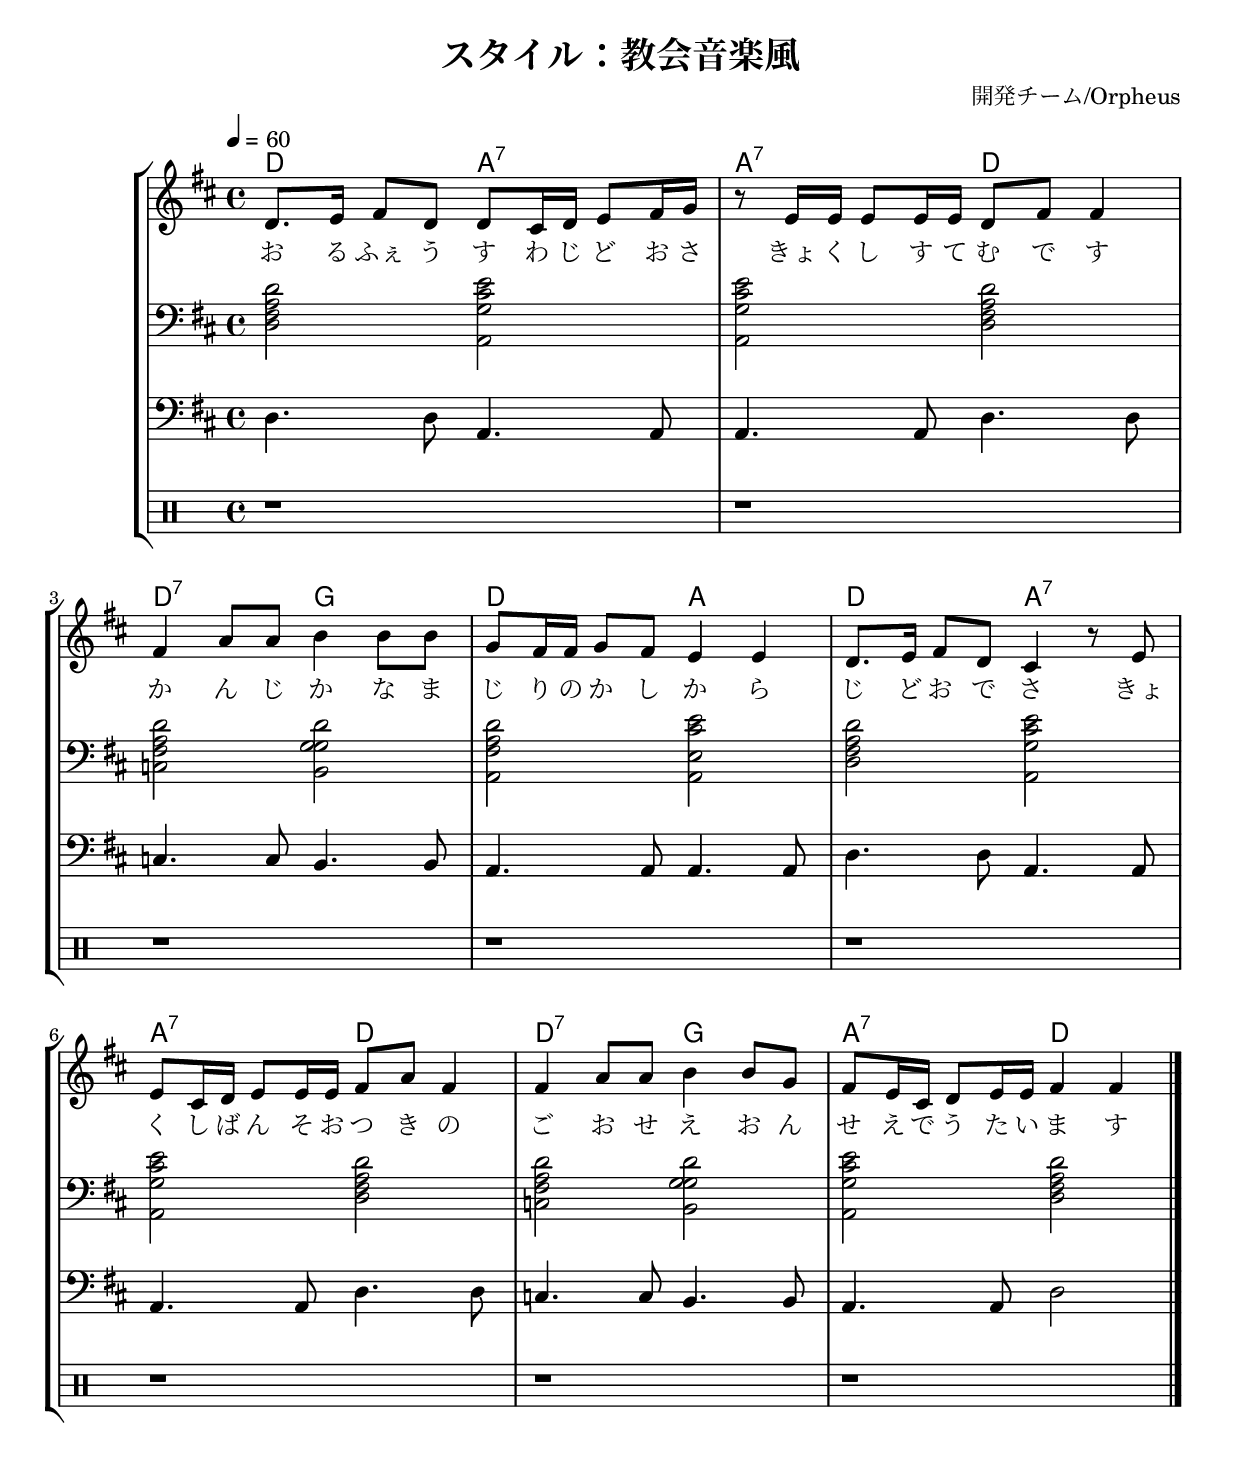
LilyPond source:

\version "2.12.1"

\header {
	title = \markup {スタイル：教会音楽風}
	composer = \markup \center-column {開発チーム/Orpheus}
}

harmony = \chordmode {
	d2 a:7 a:7 d d:7 g d a d a:7 a:7 d d:7 g a:7 d 
}

melody = {
	\set Staff.midiInstrument = #"fss0.42"
		\key d \major
	\tempo 4 = 60
d'8.  e'16  fis'8  d'8  d'8  cis'16  d'16  e'8  fis'16  g'16 
	r8  e'16  e'16  e'8  e'16  e'16  d'8  fis'8  fis'4 
	fis'4  a'8  a'8  b'4  b'8  b'8 
	g'8  fis'16  fis'16  g'8  fis'8  e'4  e'4 
	d'8.  e'16  fis'8  d'8  cis'4  r8  e'8 
	e'8  cis'16  d'16  e'8  e'16  e'16  fis'8  a'8  fis'4 
	fis'4  a'8  a'8  b'4  b'8  g'8 
	fis'8  e'16  cis'16  d'8  e'16  e'16  fis'4  fis'4
}

words = \lyricmode {
	お  る  ふぇ  う  す  わ  じ  ど  お  さ  きょ  く  し  す  て  む  で  す  か  ん  じ  か  な  ま  じ  り  の  か  し  か  ら  じ  ど  お  で  さ  きょ  く  し  ば  ん  そ  お  つ  き  の  ご  お  せ  え  お  ん  せ  え  で  う  た  い  ま  す  
}

tempochange = {
	\tempo 4 = 60
	r1 | r1 | r1 | r1 | r1 | r1 | r1 | r1 \bar "|."
}

mainacc = {
	\clef bass
	\set Staff.midiInstrument = #"Church organ"
	\key d \major
	\tempo 4 = 60
	<d fis a d'>2
	<a, g cis' e'>2
	<a, g cis' e'>2
	<d fis a d'>2
	<c fis a d'>2
	<b, g g d'>2
	<a, fis a d'>2
	<a, e cis' e'>2
	<d fis a d'>2
	<a, g cis' e'>2
	<a, g cis' e'>2
	<d fis a d'>2
	<c fis a d'>2
	<b, g g d'>2
	<a, g cis' e'>2
	<d fis a d'>2
	\bar "|."
}

subacc = {
	\clef bass
	\set Staff.midiInstrument = #"Tuba"
	\key d \major
	\tempo 4 = 60
	d4.d8
	a,4.a,8
	a,4.a,8
	d4.d8
	c4.c8
	b,4.b,8
	a,4.a,8
	a,4.a,8
	d4.d8
	a,4.a,8
	a,4.a,8
	d4.d8
	c4.c8
	b,4.b,8
	a,4.a,8
	d2
	\bar "|."
}

percA = {
	\drummode {
	r1 |r1 |r1 |r1 |r1 |r1 |r1 |r1 \bar "|."
	}
}

percB = {
	\drummode {
	r1 |r1 |r1 |r1 |r1 |r1 |r1 |r1 \bar "|."
	}
}

percC = {
	\drummode {
	r1 |r1 |r1 |r1 |r1 |r1 |r1 |r1 \bar "|."
	}
}

percD = {
	\drummode {
	r1 |r1 |r1 |r1 |r1 |r1 |r1 |r1 \bar "|."
	}
}

percE = {
	\drummode {
	r1 |r1 |r1 |r1 |r1 |r1 |r1 |r1 \bar "|."
	}
}

\score {
	<<
		\new StaffGroup <<
			\new ChordNames {\harmony}
			\new Voice = "melody" {\melody}
			\new Lyrics \lyricsto "melody" \words
			\new Staff = "mainacc" {\mainacc}
			\new Staff = "subacc" {\subacc}
			\new DrumStaff <<
				\new DrumVoice {\percA}
				\new DrumVoice {\percB}
				\new DrumVoice {\percC}
				\new DrumVoice {\percD}
				\new DrumVoice {\percE}
			>>
		>>
	>>
	\layout { }
}
